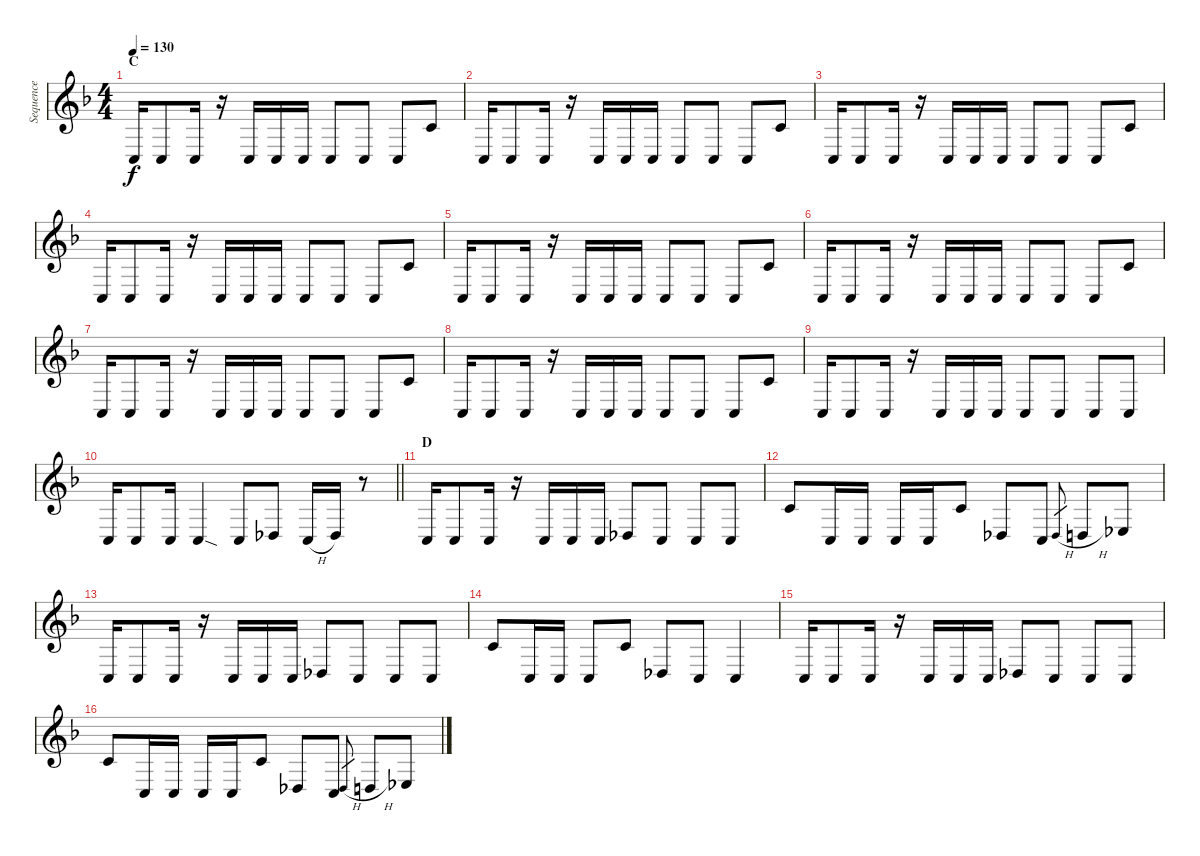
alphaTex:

\track ("Sequence" "Sequence") {instrument lead2sawtooth}
\staff {score}
\tuning (D4 A3 F3 C3 G2 D2) {hide}
\ts (4 4)
\section ("" "C")
\tempo 130
\clef g2
\ks f
0.4.16{dy f} 0.4.8 0.4.16 r.16 0.4.16 0.4.16 0.4.16 0.4.8 0.4.8 0.4.8 3.2.8 |
0.4.16 0.4.8 0.4.16 r.16 0.4.16 0.4.16 0.4.16 0.4.8 0.4.8 0.4.8 3.2.8 |
0.4.16 0.4.8 0.4.16 r.16 0.4.16 0.4.16 0.4.16 0.4.8 0.4.8 0.4.8 3.2.8 |
0.4.16 0.4.8 0.4.16 r.16 0.4.16 0.4.16 0.4.16 0.4.8 0.4.8 0.4.8 3.2.8 |
0.4.16 0.4.8 0.4.16 r.16 0.4.16 0.4.16 0.4.16 0.4.8 0.4.8 0.4.8 3.2.8 |
0.4.16 0.4.8 0.4.16 r.16 0.4.16 0.4.16 0.4.16 0.4.8 0.4.8 0.4.8 3.2.8 |
0.4.16 0.4.8 0.4.16 r.16 0.4.16 0.4.16 0.4.16 0.4.8 0.4.8 0.4.8 3.2.8 |
0.4.16 0.4.8 0.4.16 r.16 0.4.16 0.4.16 0.4.16 0.4.8 0.4.8 0.4.8 3.2.8 |
0.4.16 0.4.8 0.4.16 r.16 0.4.16 0.4.16 0.4.16 0.4.8 0.4.8 0.4.8 0.4.8 |
\barLineRight lightlight
0.4.16 0.4.8 0.4.16 0.4{sod}.4 0.4.8 1.4.8 0.4{h}.16 1.4.16 r.8 |
\section ("" "D")
0.4.16 0.4.8 0.4.16 r.16 0.4.16 0.4.16 0.4.16 1.4.8 0.4.8 0.4.8 0.4.8 |
3.2.8 0.4.16 0.4.16 0.4.16 0.4.16 3.2.8 1.4.8 0.4.8 1.4{h}.8{gr} 2.4{h}.8 3.4.8 |
0.4.16 0.4.8 0.4.16 r.16 0.4.16 0.4.16 0.4.16 1.4.8 0.4.8 0.4.8 0.4.8 |
3.2.8 0.4.16 0.4.16 0.4.8 3.2.8 1.4.8 0.4.8 0.4.4 |
0.4.16 0.4.8 0.4.16 r.16 0.4.16 0.4.16 0.4.16 1.4.8 0.4.8 0.4.8 0.4.8 |
3.2.8 0.4.16 0.4.16 0.4.16 0.4.16 3.2.8 1.4.8 0.4.8 1.4{h}.8{gr} 2.4{h}.8 3.4.8
